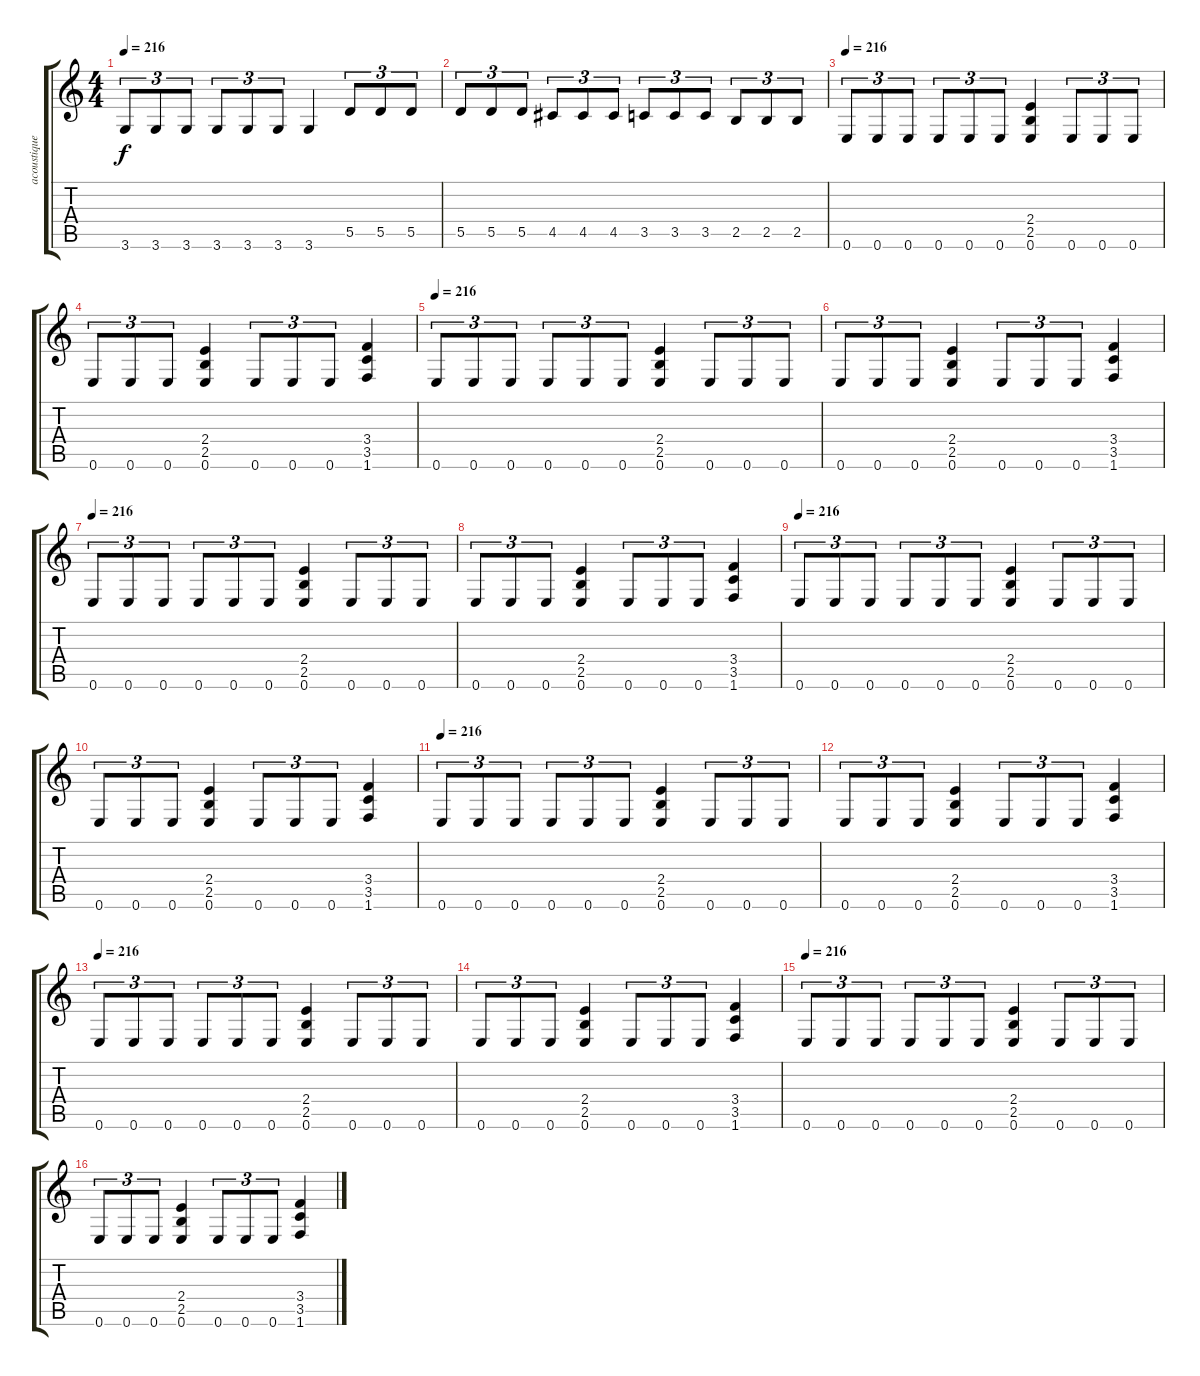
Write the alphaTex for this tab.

\track ("acoustique 2" "acoustique") {instrument acousticguitarsteel}
\staff {score tabs}
\tuning (E4 B3 G3 D3 A2 E2) {hide}
\ts (4 4)
\tempo 216
\clef g2
\ks c
3.6.8{tu (3 2) dy f} 3.6.8{tu (3 2)} 3.6.8{tu (3 2)} 3.6.8{tu (3 2)} 3.6.8{tu (3 2)} 3.6.8{tu (3 2)} 3.6.4 5.5.8{tu (3 2)} 5.5.8{tu (3 2)} 5.5.8{tu (3 2)} |
5.5.8{tu (3 2)} 5.5.8{tu (3 2)} 5.5.8{tu (3 2)} 4.5.8{tu (3 2)} 4.5.8{tu (3 2)} 4.5.8{tu (3 2)} 3.5.8{tu (3 2)} 3.5.8{tu (3 2)} 3.5.8{tu (3 2)} 2.5.8{tu (3 2)} 2.5.8{tu (3 2)} 2.5.8{tu (3 2)} |
\tempo 216
0.6.8{tu (3 2) volume 13 balance 8 instrument overdrivenguitar} 0.6.8{tu (3 2)} 0.6.8{tu (3 2)} 0.6.8{tu (3 2)} 0.6.8{tu (3 2)} 0.6.8{tu (3 2)} (2.4 2.5 0.6).4 0.6.8{tu (3 2)} 0.6.8{tu (3 2)} 0.6.8{tu (3 2)} |
0.6.8{tu (3 2)} 0.6.8{tu (3 2)} 0.6.8{tu (3 2)} (2.4 2.5 0.6).4 0.6.8{tu (3 2)} 0.6.8{tu (3 2)} 0.6.8{tu (3 2)} (3.4 3.5 1.6).4 |
\tempo 216
0.6.8{tu (3 2) volume 13 balance 8 instrument overdrivenguitar} 0.6.8{tu (3 2)} 0.6.8{tu (3 2)} 0.6.8{tu (3 2)} 0.6.8{tu (3 2)} 0.6.8{tu (3 2)} (2.4 2.5 0.6).4 0.6.8{tu (3 2)} 0.6.8{tu (3 2)} 0.6.8{tu (3 2)} |
0.6.8{tu (3 2)} 0.6.8{tu (3 2)} 0.6.8{tu (3 2)} (2.4 2.5 0.6).4 0.6.8{tu (3 2)} 0.6.8{tu (3 2)} 0.6.8{tu (3 2)} (3.4 3.5 1.6).4 |
\tempo 216
0.6.8{tu (3 2) volume 13 balance 8 instrument overdrivenguitar} 0.6.8{tu (3 2)} 0.6.8{tu (3 2)} 0.6.8{tu (3 2)} 0.6.8{tu (3 2)} 0.6.8{tu (3 2)} (2.4 2.5 0.6).4 0.6.8{tu (3 2)} 0.6.8{tu (3 2)} 0.6.8{tu (3 2)} |
0.6.8{tu (3 2)} 0.6.8{tu (3 2)} 0.6.8{tu (3 2)} (2.4 2.5 0.6).4 0.6.8{tu (3 2)} 0.6.8{tu (3 2)} 0.6.8{tu (3 2)} (3.4 3.5 1.6).4 |
\tempo 216
0.6.8{tu (3 2) volume 13 balance 8 instrument overdrivenguitar} 0.6.8{tu (3 2)} 0.6.8{tu (3 2)} 0.6.8{tu (3 2)} 0.6.8{tu (3 2)} 0.6.8{tu (3 2)} (2.4 2.5 0.6).4 0.6.8{tu (3 2)} 0.6.8{tu (3 2)} 0.6.8{tu (3 2)} |
0.6.8{tu (3 2)} 0.6.8{tu (3 2)} 0.6.8{tu (3 2)} (2.4 2.5 0.6).4 0.6.8{tu (3 2)} 0.6.8{tu (3 2)} 0.6.8{tu (3 2)} (3.4 3.5 1.6).4 |
\tempo 216
0.6.8{tu (3 2) volume 13 balance 8 instrument overdrivenguitar} 0.6.8{tu (3 2)} 0.6.8{tu (3 2)} 0.6.8{tu (3 2)} 0.6.8{tu (3 2)} 0.6.8{tu (3 2)} (2.4 2.5 0.6).4 0.6.8{tu (3 2)} 0.6.8{tu (3 2)} 0.6.8{tu (3 2)} |
0.6.8{tu (3 2)} 0.6.8{tu (3 2)} 0.6.8{tu (3 2)} (2.4 2.5 0.6).4 0.6.8{tu (3 2)} 0.6.8{tu (3 2)} 0.6.8{tu (3 2)} (3.4 3.5 1.6).4 |
\tempo 216
0.6.8{tu (3 2) volume 13 balance 8 instrument overdrivenguitar} 0.6.8{tu (3 2)} 0.6.8{tu (3 2)} 0.6.8{tu (3 2)} 0.6.8{tu (3 2)} 0.6.8{tu (3 2)} (2.4 2.5 0.6).4 0.6.8{tu (3 2)} 0.6.8{tu (3 2)} 0.6.8{tu (3 2)} |
0.6.8{tu (3 2)} 0.6.8{tu (3 2)} 0.6.8{tu (3 2)} (2.4 2.5 0.6).4 0.6.8{tu (3 2)} 0.6.8{tu (3 2)} 0.6.8{tu (3 2)} (3.4 3.5 1.6).4 |
\tempo 216
0.6.8{tu (3 2) volume 13 balance 8 instrument overdrivenguitar} 0.6.8{tu (3 2)} 0.6.8{tu (3 2)} 0.6.8{tu (3 2)} 0.6.8{tu (3 2)} 0.6.8{tu (3 2)} (2.4 2.5 0.6).4 0.6.8{tu (3 2)} 0.6.8{tu (3 2)} 0.6.8{tu (3 2)} |
0.6.8{tu (3 2)} 0.6.8{tu (3 2)} 0.6.8{tu (3 2)} (2.4 2.5 0.6).4 0.6.8{tu (3 2)} 0.6.8{tu (3 2)} 0.6.8{tu (3 2)} (3.4 3.5 1.6).4
